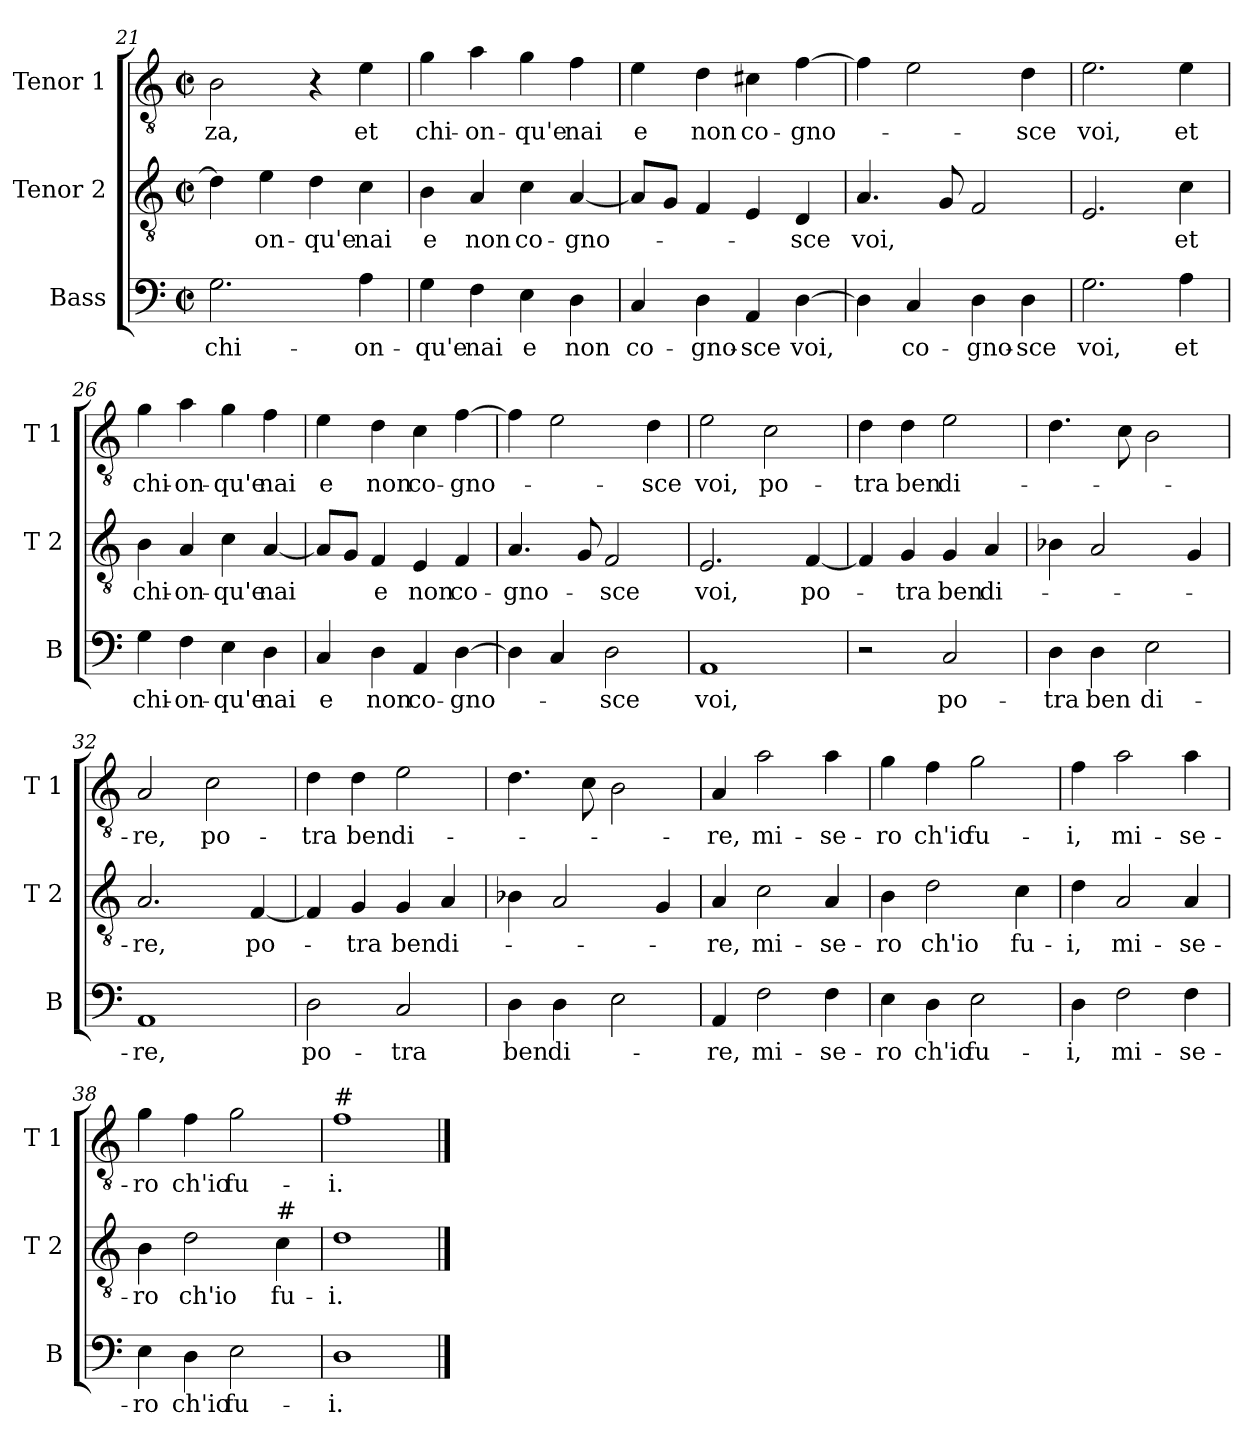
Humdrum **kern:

**kern	**text	**kern	**text	**kern	**text
*part3	*part3	*part2	*part2	*part1	*part1
*staff3	*staff3	*staff2	*staff2	*staff1	*staff1
*I"Bass	*	*I"Tenor 2	*	*I"Tenor 1	*
*I'B	*	*I'T 2	*	*I'T 1	*
*clefF4	*	*clefGv2	*	*clefGv2	*
*k[]	*	*k[]	*	*k[]	*
*C:	*	*C:	*	*C:	*
*M2/2	*	*M2/2	*	*M2/2	*
*met(c|)	*	*met(c|)	*	*met(c|)	*
=21	=21	=21	=21	=21	=21
!	!LO:LY:b	!	!	!	!LO:LY:b
2.G\	chi-	4d\]	.	2B\	-za,
!	!	!	!LO:LY:b	!	!
.	.	4e\	-on-	.	.
!	!	!	!LO:LY:b	!	!
.	.	4d\	-qu'e	4r	.
!	!LO:LY:b	!	!LO:LY:b	!	!LO:LY:b
4A\	-on-	4c\	nai	4e\	et
=22	=22	=22	=22	=22	=22
!	!LO:LY:b	!	!LO:LY:b	!	!LO:LY:b
4G\	-qu'e	4B\	e	4g\	chi-
!	!LO:LY:b	!	!LO:LY:b	!	!LO:LY:b
4F\	nai	4A/	non	4a\	-on-
!	!LO:LY:b	!	!LO:LY:b	!	!LO:LY:b
4E\	e	4c\	co-	4g\	-qu'e
!	!LO:LY:b	!	!LO:LY:b	!	!LO:LY:b
4D\	non	[4A/	-gno-	4f\	nai
=23	=23	=23	=23	=23	=23
!	!LO:LY:b	!	!	!	!LO:LY:b
4C/	co-	8A/L]	.	4e\	e
.	.	8G/J	.	.	.
!	!LO:LY:b	!	!	!	!LO:LY:b
4D\	-gno-	4F/	.	4d\	non
!	!LO:LY:b	!	!	!	!LO:LY:b
4AA/	-sce	4E/	.	4c#X\	co-
!	!LO:LY:b	!	!LO:LY:b	!	!LO:LY:b
[4D\	voi,	4D/	-sce	[4f\	-gno-
!!LO:LB:g=z
=24	=24	=24	=24	=24	=24
!	!	!	!LO:LY:b	!	!
4D\]	.	4.A/	voi,	4f\]	.
!	!LO:LY:b	!	!	!	!
4C/	co-	.	.	2e\	.
.	.	8G/	.	.	.
!	!LO:LY:b	!	!	!	!
4D\	-gno-	2F/	.	.	.
!	!LO:LY:b	!	!	!	!LO:LY:b
4D\	-sce	.	.	4d\	-sce
=25	=25	=25	=25	=25	=25
!	!LO:LY:b	!	!	!	!LO:LY:b
2.G\	voi,	2.E/	.	2.e\	voi,
!	!LO:LY:b	!	!LO:LY:b	!	!LO:LY:b
4A\	et	4c\	et	4e\	et
=26	=26	=26	=26	=26	=26
!	!LO:LY:b	!	!LO:LY:b	!	!LO:LY:b
4G\	chi-	4B\	chi-	4g\	chi-
!	!LO:LY:b	!	!LO:LY:b	!	!LO:LY:b
4F\	-on-	4A/	-on-	4a\	-on-
!	!LO:LY:b	!	!LO:LY:b	!	!LO:LY:b
4E\	-qu'e	4c\	-qu'e	4g\	-qu'e
!	!LO:LY:b	!	!LO:LY:b	!	!LO:LY:b
4D\	nai	[4A/	nai	4f\	nai
=27	=27	=27	=27	=27	=27
!	!LO:LY:b	!	!	!	!LO:LY:b
4C/	e	8A/L]	.	4e\	e
.	.	8G/J	.	.	.
!	!LO:LY:b	!	!LO:LY:b	!	!LO:LY:b
4D\	non	4F/	e	4d\	non
!	!LO:LY:b	!	!LO:LY:b	!	!LO:LY:b
4AA/	co-	4E/	non	4c\	co-
!	!LO:LY:b	!	!LO:LY:b	!	!LO:LY:b
[4D\	-gno-	4F/	co-	[4f\	-gno-
=28	=28	=28	=28	=28	=28
!	!	!	!LO:LY:b	!	!
4D\]	.	4.A/	-gno-	4f\]	.
4C/	.	.	.	2e\	.
.	.	8G/	.	.	.
!	!LO:LY:b	!	!LO:LY:b	!	!
2D\	-sce	2F/	-sce	.	.
!	!	!	!	!	!LO:LY:b
.	.	.	.	4d\	-sce
=29	=29	=29	=29	=29	=29
!	!LO:LY:b	!	!LO:LY:b	!	!LO:LY:b
1AA	voi,	2.E/	voi,	2e\	voi,
!	!	!	!	!	!LO:LY:b
.	.	.	.	2c\	po-
!	!	!	!LO:LY:b	!	!
.	.	[4F/	po-	.	.
!!LO:LB:g=z
=30	=30	=30	=30	=30	=30
!	!	!	!	!	!LO:LY:b
2r	.	4F/]	.	4d\	-tra
!	!	!	!LO:LY:b	!	!LO:LY:b
.	.	4G/	-tra	4d\	ben
!	!LO:LY:b	!	!LO:LY:b	!	!LO:LY:b
2C/	po-	4G/	ben	2e\	di-
!	!	!	!LO:LY:b	!	!
.	.	4A/	di-	.	.
=31	=31	=31	=31	=31	=31
!	!LO:LY:b	!	!	!	!
4D\	-tra	4B-X\	.	4.d\	.
!	!LO:LY:b	!	!	!	!
4D\	ben	2A/	.	.	.
.	.	.	.	8c\	.
!	!LO:LY:b	!	!	!	!
2E\	di-	.	.	2B\	.
.	.	4G/	.	.	.
=32	=32	=32	=32	=32	=32
!	!LO:LY:b	!	!LO:LY:b	!	!LO:LY:b
1AA	-re,	2.A/	-re,	2A/	-re,
!	!	!	!	!	!LO:LY:b
.	.	.	.	2c\	po-
!	!	!	!LO:LY:b	!	!
.	.	[4F/	po-	.	.
=33	=33	=33	=33	=33	=33
!	!LO:LY:b	!	!	!	!LO:LY:b
2D\	po-	4F/]	.	4d\	-tra
!	!	!	!LO:LY:b	!	!LO:LY:b
.	.	4G/	-tra	4d\	ben
!	!LO:LY:b	!	!LO:LY:b	!	!LO:LY:b
2C/	-tra	4G/	ben	2e\	di-
!	!	!	!LO:LY:b	!	!
.	.	4A/	di-	.	.
=34	=34	=34	=34	=34	=34
!	!LO:LY:b	!	!	!	!
4D\	ben	4B-X\	.	4.d\	.
!	!LO:LY:b	!	!	!	!
4D\	di-	2A/	.	.	.
.	.	.	.	8c\	.
2E\	.	.	.	2B\	.
.	.	4G/	.	.	.
!!LO:LB:g=z
=35	=35	=35	=35	=35	=35
!	!LO:LY:b	!	!LO:LY:b	!	!LO:LY:b
4AA/	-re,	4A/	-re,	4A/	-re,
!	!LO:LY:b	!	!LO:LY:b	!	!LO:LY:b
2F\	mi-	2c\	mi-	2a\	mi-
!	!LO:LY:b	!	!LO:LY:b	!	!LO:LY:b
4F\	-se-	4A/	-se-	4a\	-se-
=36	=36	=36	=36	=36	=36
!	!LO:LY:b	!	!LO:LY:b	!	!LO:LY:b
4E\	-ro	4B\	-ro	4g\	-ro
!	!LO:LY:b	!	!LO:LY:b	!	!LO:LY:b
4D\	ch'io	2d\	ch'io	4f\	ch'io
!	!LO:LY:b	!	!	!	!LO:LY:b
2E\	fu-	.	.	2g\	fu-
!	!	!	!LO:LY:b	!	!
.	.	4c\	fu-	.	.
=37	=37	=37	=37	=37	=37
!	!LO:LY:b	!	!LO:LY:b	!	!LO:LY:b
4D\	-i,	4d\	-i,	4f\	-i,
!	!LO:LY:b	!	!LO:LY:b	!	!LO:LY:b
2F\	mi-	2A/	mi-	2a\	mi-
!	!LO:LY:b	!	!LO:LY:b	!	!LO:LY:b
4F\	-se-	4A/	-se-	4a\	-se-
=38	=38	=38	=38	=38	=38
!	!LO:LY:b	!	!LO:LY:b	!	!LO:LY:b
4E\	-ro	4B\	-ro	4g\	-ro
!	!LO:LY:b	!	!LO:LY:b	!	!LO:LY:b
4D\	ch'io	2d\	ch'io	4f\	ch'io
!	!LO:LY:b	!	!	!	!LO:LY:b
2E\	fu-	.	.	2g\	fu-
!	!	!LO:TX:a:t=#	!	!	!
!	!	!	!LO:LY:b	!	!
.	.	4c\	fu-	.	.
=39	=39	=39	=39	=39	=39
!	!	!	!	!LO:TX:a:t=#	!
!	!LO:LY:b	!	!LO:LY:b	!	!LO:LY:b
1D	-i.	1d	-i.	1f	-i.
==	==	==	==	==	==
*-	*-	*-	*-	*-	*-
